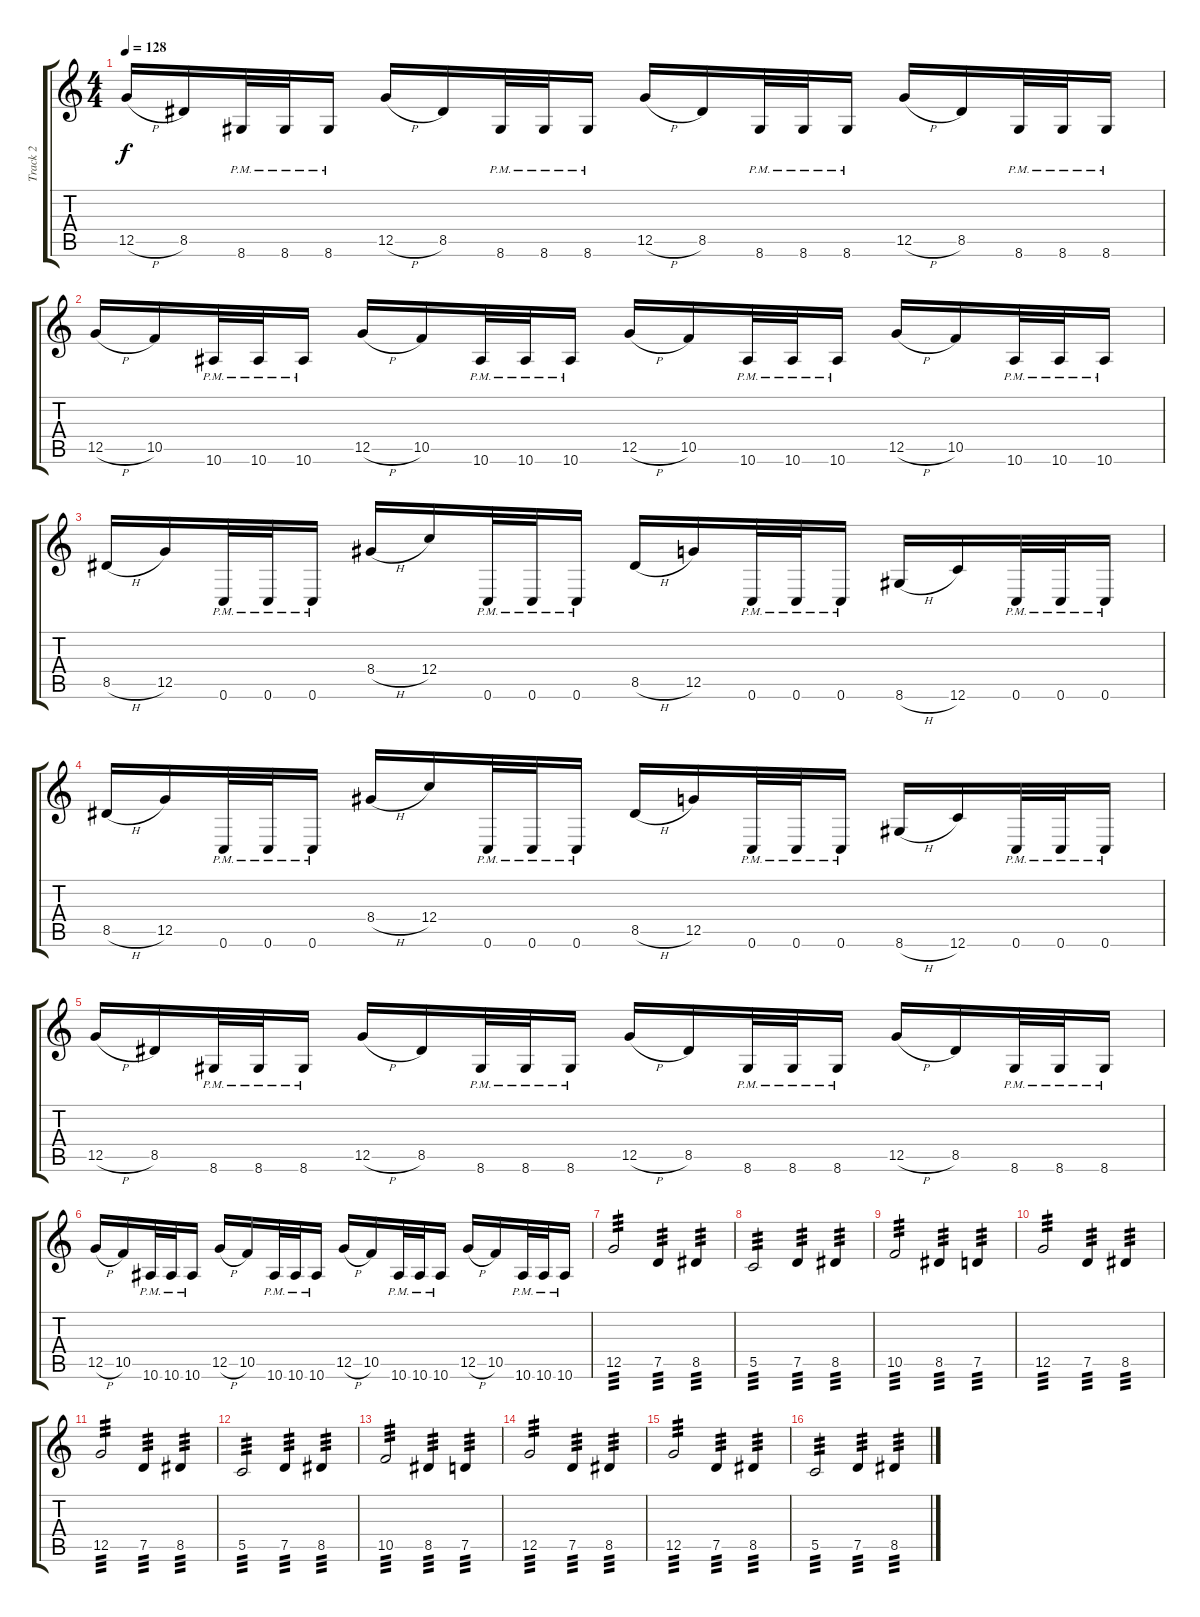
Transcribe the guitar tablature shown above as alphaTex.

\track ("Track 2" "Track 2") {instrument distortionguitar}
\staff {score tabs}
\tuning (D4 A3 F3 C3 G2 C2) {hide}
\ts (4 4)
\tempo 128
\clef g2
\ks c
12.5{h}.16{dy f} 8.5.16 8.6{pm}.32 8.6{pm}.32 8.6{pm}.16 12.5{h}.16 8.5.16 8.6{pm}.32 8.6{pm}.32 8.6{pm}.16 12.5{h}.16 8.5.16 8.6{pm}.32 8.6{pm}.32 8.6{pm}.16 12.5{h}.16 8.5.16 8.6{pm}.32 8.6{pm}.32 8.6{pm}.16 |
12.5{h}.16 10.5.16 10.6{pm}.32 10.6{pm}.32 10.6{pm}.16 12.5{h}.16 10.5.16 10.6{pm}.32 10.6{pm}.32 10.6{pm}.16 12.5{h}.16 10.5.16 10.6{pm}.32 10.6{pm}.32 10.6{pm}.16 12.5{h}.16 10.5.16 10.6{pm}.32 10.6{pm}.32 10.6{pm}.16 |
8.5{h}.16 12.5.16 0.6{pm}.32 0.6{pm}.32 0.6{pm}.16 8.4{h}.16 12.4.16 0.6{pm}.32 0.6{pm}.32 0.6{pm}.16 8.5{h}.16 12.5.16 0.6{pm}.32 0.6{pm}.32 0.6{pm}.16 8.6{h}.16 12.6.16 0.6{pm}.32 0.6{pm}.32 0.6{pm}.16 |
8.5{h}.16 12.5.16 0.6{pm}.32 0.6{pm}.32 0.6{pm}.16 8.4{h}.16 12.4.16 0.6{pm}.32 0.6{pm}.32 0.6{pm}.16 8.5{h}.16 12.5.16 0.6{pm}.32 0.6{pm}.32 0.6{pm}.16 8.6{h}.16 12.6.16 0.6{pm}.32 0.6{pm}.32 0.6{pm}.16 |
12.5{h}.16 8.5.16 8.6{pm}.32 8.6{pm}.32 8.6{pm}.16 12.5{h}.16 8.5.16 8.6{pm}.32 8.6{pm}.32 8.6{pm}.16 12.5{h}.16 8.5.16 8.6{pm}.32 8.6{pm}.32 8.6{pm}.16 12.5{h}.16 8.5.16 8.6{pm}.32 8.6{pm}.32 8.6{pm}.16 |
12.5{h}.16 10.5.16 10.6{pm}.32 10.6{pm}.32 10.6{pm}.16 12.5{h}.16 10.5.16 10.6{pm}.32 10.6{pm}.32 10.6{pm}.16 12.5{h}.16 10.5.16 10.6{pm}.32 10.6{pm}.32 10.6{pm}.16 12.5{h}.16 10.5.16 10.6{pm}.32 10.6{pm}.32 10.6{pm}.16 |
12.5.2{tp 3} 7.5.4{tp 3} 8.5.4{tp 3} |
5.5.2{tp 3} 7.5.4{tp 3} 8.5.4{tp 3} |
10.5.2{tp 3} 8.5.4{tp 3} 7.5.4{tp 3} |
12.5.2{tp 3} 7.5.4{tp 3} 8.5.4{tp 3} |
12.5.2{tp 3} 7.5.4{tp 3} 8.5.4{tp 3} |
5.5.2{tp 3} 7.5.4{tp 3} 8.5.4{tp 3} |
10.5.2{tp 3} 8.5.4{tp 3} 7.5.4{tp 3} |
12.5.2{tp 3} 7.5.4{tp 3} 8.5.4{tp 3} |
12.5.2{tp 3} 7.5.4{tp 3} 8.5.4{tp 3} |
5.5.2{tp 3} 7.5.4{tp 3} 8.5.4{tp 3}
